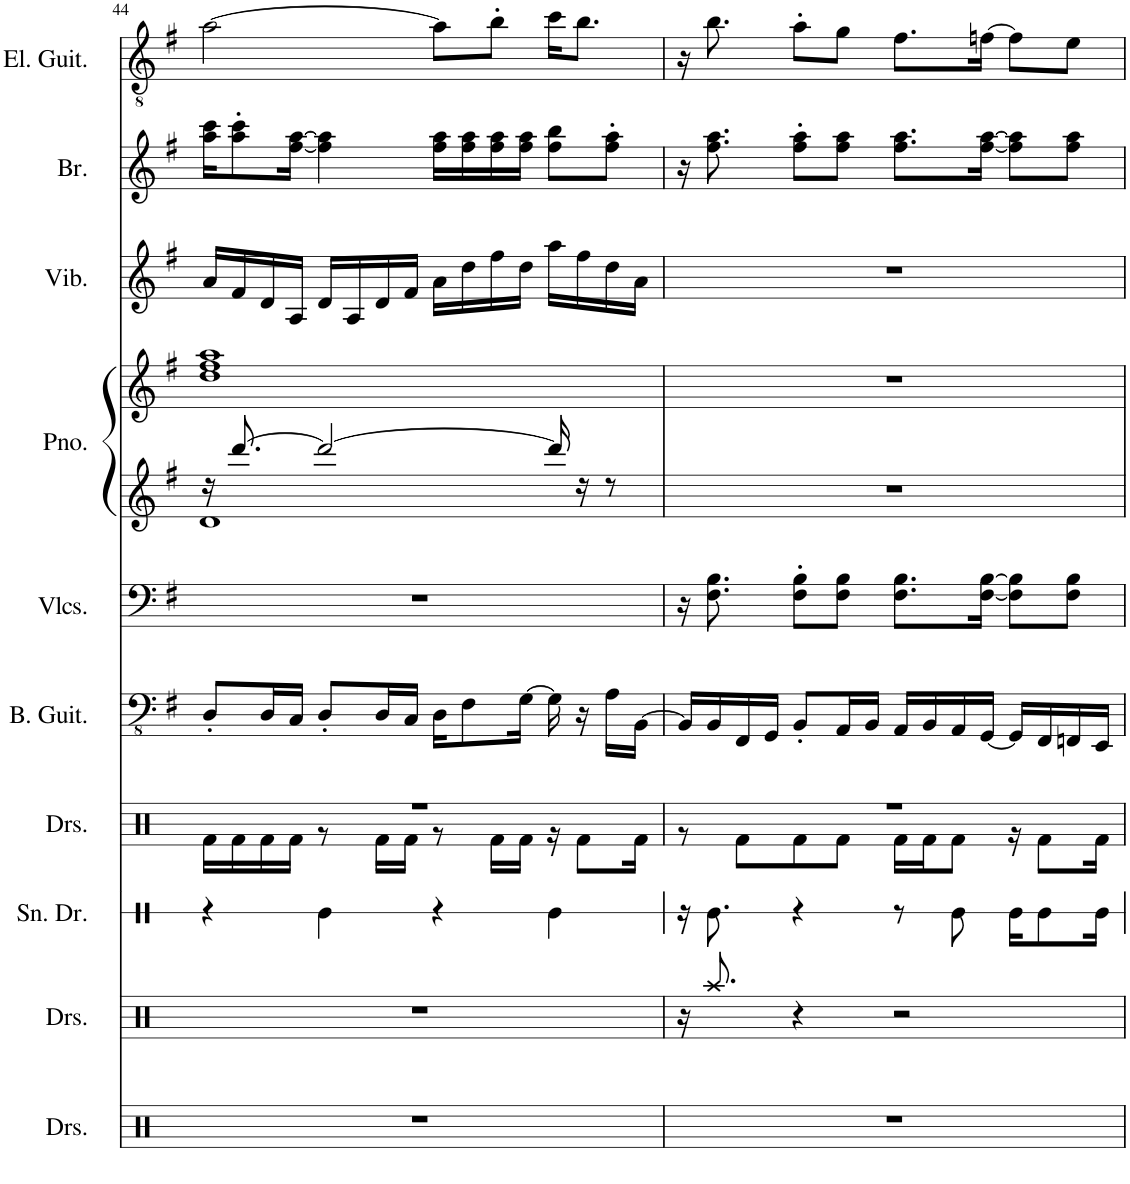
**kern	**kern	**kern	**kern	**kern	**kern	**kern	**kern	**kern	**kern	**kern
*part10	*part9	*part8	*part7	*part6	*part5	*part4	*part4	*part3	*part2	*part1
*staff11	*staff10	*staff9	*staff8	*staff7	*staff6	*staff5	*staff4	*staff3	*staff2	*staff1
*I"Drumset	*I"Drumset	*I"Snare Drum	*I"Drumset	*I"Bass Guitar	*I"Violoncellos	*I"Piano	*	*I"Vibraphone	*I"Brass	*I"Electric Guitar
*I'Drs.	*I'Drs.	*I'Sn. Dr.	*I'Drs.	*I'B. Guit.	*I'Vlcs.	*I'Pno.	*	*I'Vib.	*I'Br.	*I'El. Guit.
!!LO:PB:g=z
*clefX	*clefX	*clefX	*clefX	*clefFv4	*clefF4	*clefG2	*clefG2	*clefG2	*clefG2	*clefGv2
*k[]	*k[]	*k[]	*k[]	*k[f#]	*k[f#]	*k[f#]	*k[f#]	*k[f#]	*k[f#]	*k[f#]
*M4/4	*M4/4	*M4/4	*M4/4	*M4/4	*M4/4	*M4/4	*M4/4	*M4/4	*M4/4	*M4/4
=44	=44	=44	=44	=44	=44	=44	=44	=44	=44	=44
*	*	*	*^	*	*	*^	*	*	*	*
1r	1r	4r	1r	16Rf\LL	8DD'/L	1r	16r	1d	1dd 1ff# 1aa	16a/LL	16aa\ 16ccc\KL	[2a\
.	.	.	.	16Rf\	.	.	[8.ddd/	.	.	16f#/	8aa\' 8ccc\'	.
.	.	.	.	16Rf\	16DD/L	.	.	.	.	16d/	.	.
.	.	.	.	16Rf\JJ	16CC/JJ	.	.	.	.	16A/JJ	[16ff#\ [16aa\Jk	.
.	.	4Re\	.	8r	8DD'/L	.	2ddd/_	.	.	16d/LL	4ff#\] 4aa\]	.
.	.	.	.	.	.	.	.	.	.	16A/	.	.
.	.	.	.	16Rf\LL	16DD/L	.	.	.	.	16d/	.	.
.	.	.	.	16Rf\JJ	16CC/JJ	.	.	.	.	16f#/JJ	.	.
.	.	4r	.	8r	16DD\KL	.	.	.	.	16a\LL	16ff#\ 16aa\LL	8a\L]
.	.	.	.	.	8FF#\	.	.	.	.	16dd\	16ff#\ 16aa\	.
.	.	.	.	16Rf\LL	.	.	.	.	.	16ff#\	16ff#\ 16aa\	8b'\J
.	.	.	.	16Rf\JJ	[16GG\Jk	.	.	.	.	16dd\JJ	16ff#\ 16aa\JJ	.
.	.	4Re\	.	16r	16GG\]	.	16ddd/]	.	.	16aa\LL	8ff#\ 8bb\L	16cc\KL
.	.	.	.	8Rf\L	16r	.	16r	.	.	16ff#\	.	8.b\J
.	.	.	.	.	16AA\LL	.	8r	.	.	16dd\	8ff#\' 8aa\'J	.
.	.	.	.	16Rf\Jk	[16BBB\JJ	.	.	.	.	16a\JJ	.	.
*	*	*	*	*	*	*	*v	*v	*	*	*	*
=45	=45	=45	=45	=45	=45	=45	=45	=45	=45	=45	=45
1r	16r	16r	1r	8r	16BBB/LL]	16r	1r	1r	1r	16r	16r
.	8.Raa/	8.Re\	.	.	16BBB/	8.F#\ 8.B\	.	.	.	8.ff#\ 8.aa\	8.b\
.	.	.	.	8Rf\L	16FFF#/	.	.	.	.	.	.
.	.	.	.	.	16GGG/JJ	.	.	.	.	.	.
.	4r	4r	.	8Rf\	8BBB'/L	8F#\' 8B\'L	.	.	.	8ff#\' 8aa\'L	8a'\L
.	.	.	.	8Rf\J	16AAA/L	8F#\ 8B\J	.	.	.	8ff#\ 8aa\J	8g\J
.	.	.	.	.	16BBB/JJ	.	.	.	.	.	.
.	2r	8r	.	16Rf\LL	16AAA/LL	8.F#\ 8.B\L	.	.	.	8.ff#\ 8.aa\L	8.f#\L
.	.	.	.	16Rf\J	16BBB/	.	.	.	.	.	.
.	.	8Re\	.	8Rf\J	16AAA/	.	.	.	.	.	.
.	.	.	.	.	[16GGG/JJ	[16F#\ [16B\Jk	.	.	.	[16ff#\ [16aa\Jk	[16fn\Jk
.	.	16Re\KL	.	16r	16GGG/LL]	8F#\] 8B\]L	.	.	.	8ff#\] 8aa\]L	8f\L]
.	.	8Re\	.	8Rf\L	16FFF#/	.	.	.	.	.	.
.	.	.	.	.	16FFFn/	8F#\ 8B\J	.	.	.	8ff#\ 8aa\J	8e\J
.	.	16Re\Jk	.	16Rf\Jk	16EEE/JJ	.	.	.	.	.	.
*	*	*	*v	*v	*	*	*	*	*	*	*
=	=	=	=	=	=	=	=	=	=	=
*-	*-	*-	*-	*-	*-	*-	*-	*-	*-	*-
